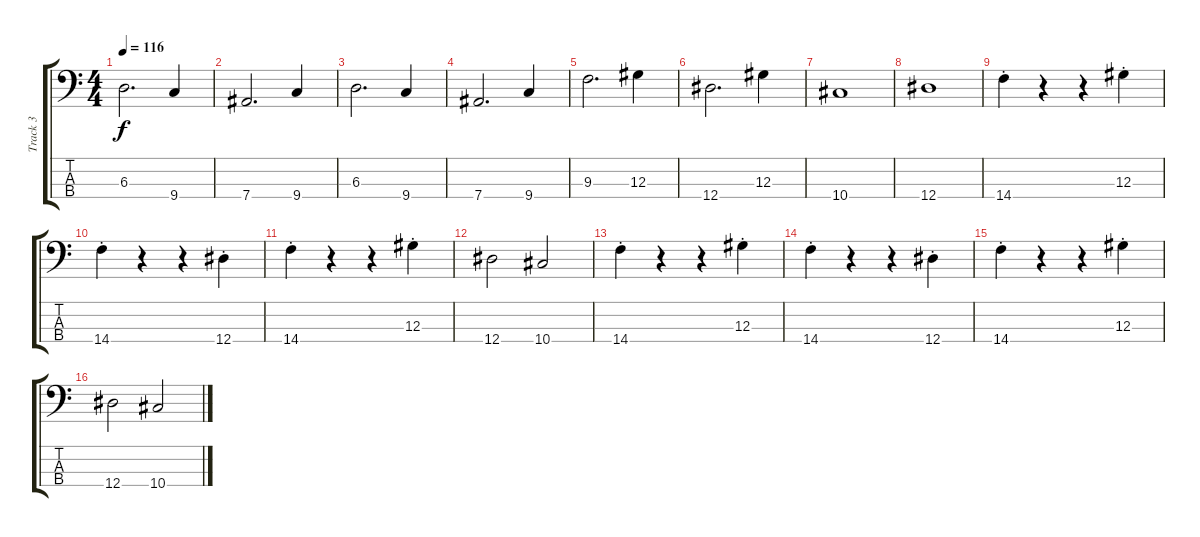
\track ("Track 3" "Track 3") {instrument electricbassfinger}
\staff {score tabs}
\tuning (Gb2 Db2 Ab1 Eb1) {hide}
\ts (4 4)
\tempo 116
\clef f4
\ks c
6.3.2{d dy f} 9.4.4 |
7.4.2{d} 9.4.4 |
6.3.2{d} 9.4.4 |
7.4.2{d} 9.4.4 |
9.3.2{d} 12.3.4 |
12.4.2{d} 12.3.4 |
10.4.1 |
12.4.1 |
14.4{st}.4 r.4 r.4 12.3{st}.4 |
14.4{st}.4 r.4 r.4 12.4{st}.4 |
14.4{st}.4 r.4 r.4 12.3{st}.4 |
12.4.2 10.4.2 |
14.4{st}.4 r.4 r.4 12.3{st}.4 |
14.4{st}.4 r.4 r.4 12.4{st}.4 |
14.4{st}.4 r.4 r.4 12.3{st}.4 |
12.4.2 10.4.2
